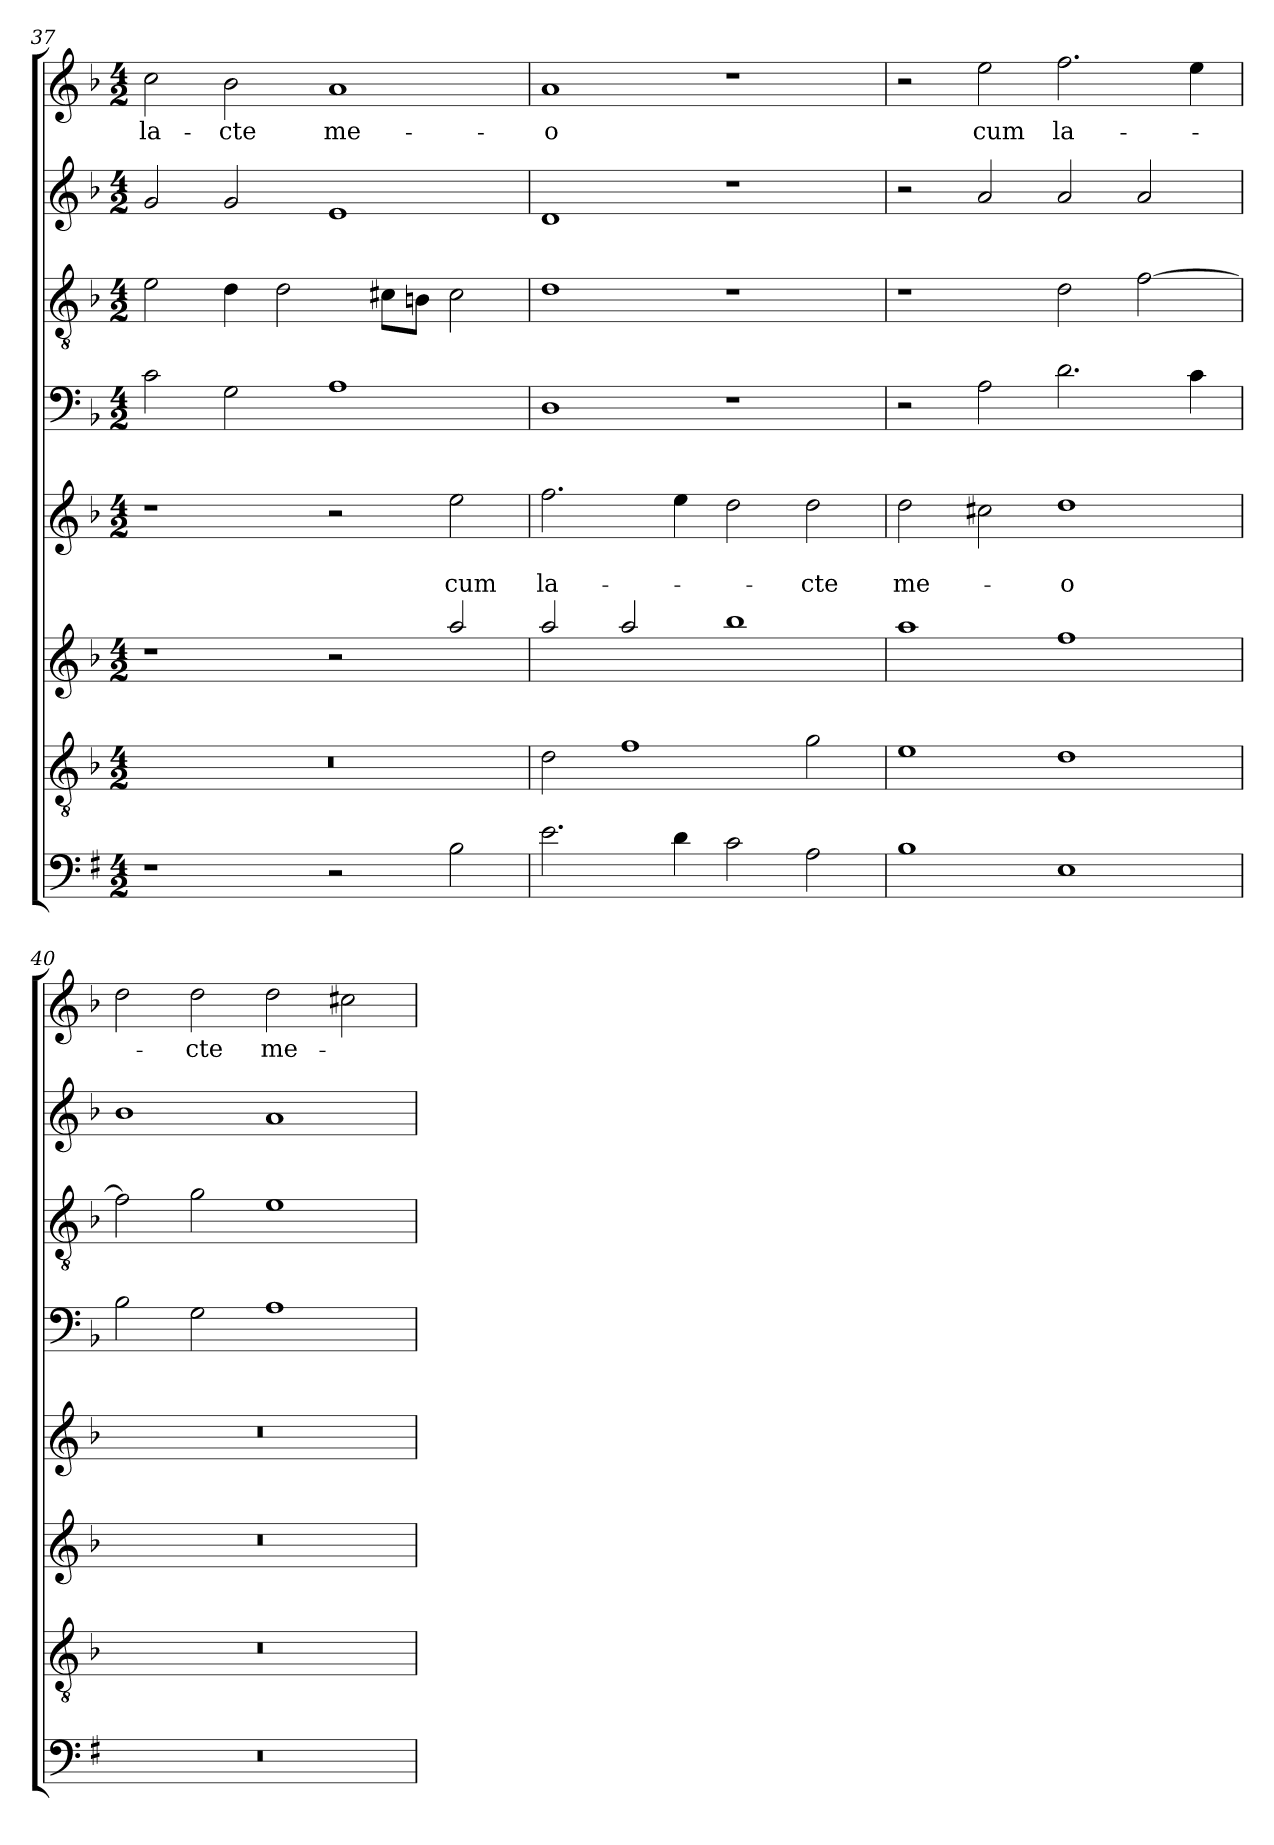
**kern	**kern	**kern	**kern	**text	**text	**kern	**kern	**kern	**kern	**text
*part8	*part7	*part6	*part5	*part5	*part5	*part4	*part3	*part2	*part1	*part1
*staff8	*staff7	*staff6	*staff5	*staff5	*staff5	*staff4	*staff3	*staff2	*staff1	*staff1
*clefF4	*clefGv2	*clefG2	*clefG2	*	*	*clefF4	*clefGv2	*clefG2	*clefG2	*
*ITrd1c2	*	*ITrd8c14	*	*	*	*	*	*	*	*
*k[b-]	*k[b-]	*k[b-]	*k[b-]	*	*	*k[b-]	*k[b-]	*k[b-]	*k[b-]	*
*d:	*d:	*d:	*d:	*	*	*d:	*d:	*d:	*d:	*
*M4/2	*M4/2	*M4/2	*M4/2	*	*	*M4/2	*M4/2	*M4/2	*M4/2	*
=37	=37	=37	=37	=37	=37	=37	=37	=37	=37	=37
!	!	!	!	!	!	!	!	!	!	!LO:LY:b
1r	0r	1r	1r	.	.	2c\	2e\	2g/	2cc\	la-
!	!	!	!	!	!	!	!	!	!	!LO:LY:b
.	.	.	.	.	.	2G\	4d\	2g/	2b-\	-cte
.	.	.	.	.	.	.	2d\	.	.	.
!	!	!	!	!	!	!	!	!	!	!LO:LY:b
2r	.	2r	2r	.	.	1A	.	1e	1a	me-
.	.	.	.	.	.	.	8c#X\L	.	.	.
.	.	.	.	.	.	.	8Bn\J	.	.	.
!	!	!	!	!	!LO:LY:b	!	!	!	!	!
2A\	.	2a/	2ee\	.	cum	.	2c#\	.	.	.
=38	=38	=38	=38	=38	=38	=38	=38	=38	=38	=38
!	!	!	!	!	!LO:LY:b	!	!	!	!	!LO:LY:b
2.d\	2d\	2a/	2.ff\	.	la-	1D	1d	1d	1a	-o
.	1f	2a/	.	.	.	.	.	.	.	.
4c\	.	.	4ee\	.	.	.	.	.	.	.
2B-\	.	1b-	2dd\	.	.	1r	1r	1r	1r	.
!	!	!	!	!	!LO:LY:b	!	!	!	!	!
2G\	2g\	.	2dd\	.	-cte	.	.	.	.	.
!!LO:PB:g=z
=39	=39	=39	=39	=39	=39	=39	=39	=39	=39	=39
!	!	!	!	!	!LO:LY:b	!	!	!	!	!
1A	1e	1a	2dd\	.	me-	2r	1r	2r	2r	.
!	!	!	!	!	!	!	!	!	!	!LO:LY:b
.	.	.	2cc#X\	.	.	2A\	.	2a/	2ee\	cum
!	!	!	!	!	!LO:LY:b	!	!	!	!	!LO:LY:b
1D	1d	1f	1dd	.	-o	2.d\	2d\	2a/	2.ff\	la-
.	.	.	.	.	.	.	[2f\	2a/	.	.
.	.	.	.	.	.	4c\	.	.	4ee\	.
=40	=40	=40	=40	=40	=40	=40	=40	=40	=40	=40
0r	0r	0r	0r	.	.	2B-\	2f\]	1b-	2dd\	.
!	!	!	!	!	!	!	!	!	!	!LO:LY:b
.	.	.	.	.	.	2G\	2g\	.	2dd\	-cte
!	!	!	!	!	!	!	!	!	!	!LO:LY:b
.	.	.	.	.	.	1A	1e	1a	2dd\	me-
.	.	.	.	.	.	.	.	.	2cc#X\	.
=	=	=	=	=	=	=	=	=	=	=
*-	*-	*-	*-	*-	*-	*-	*-	*-	*-	*-
